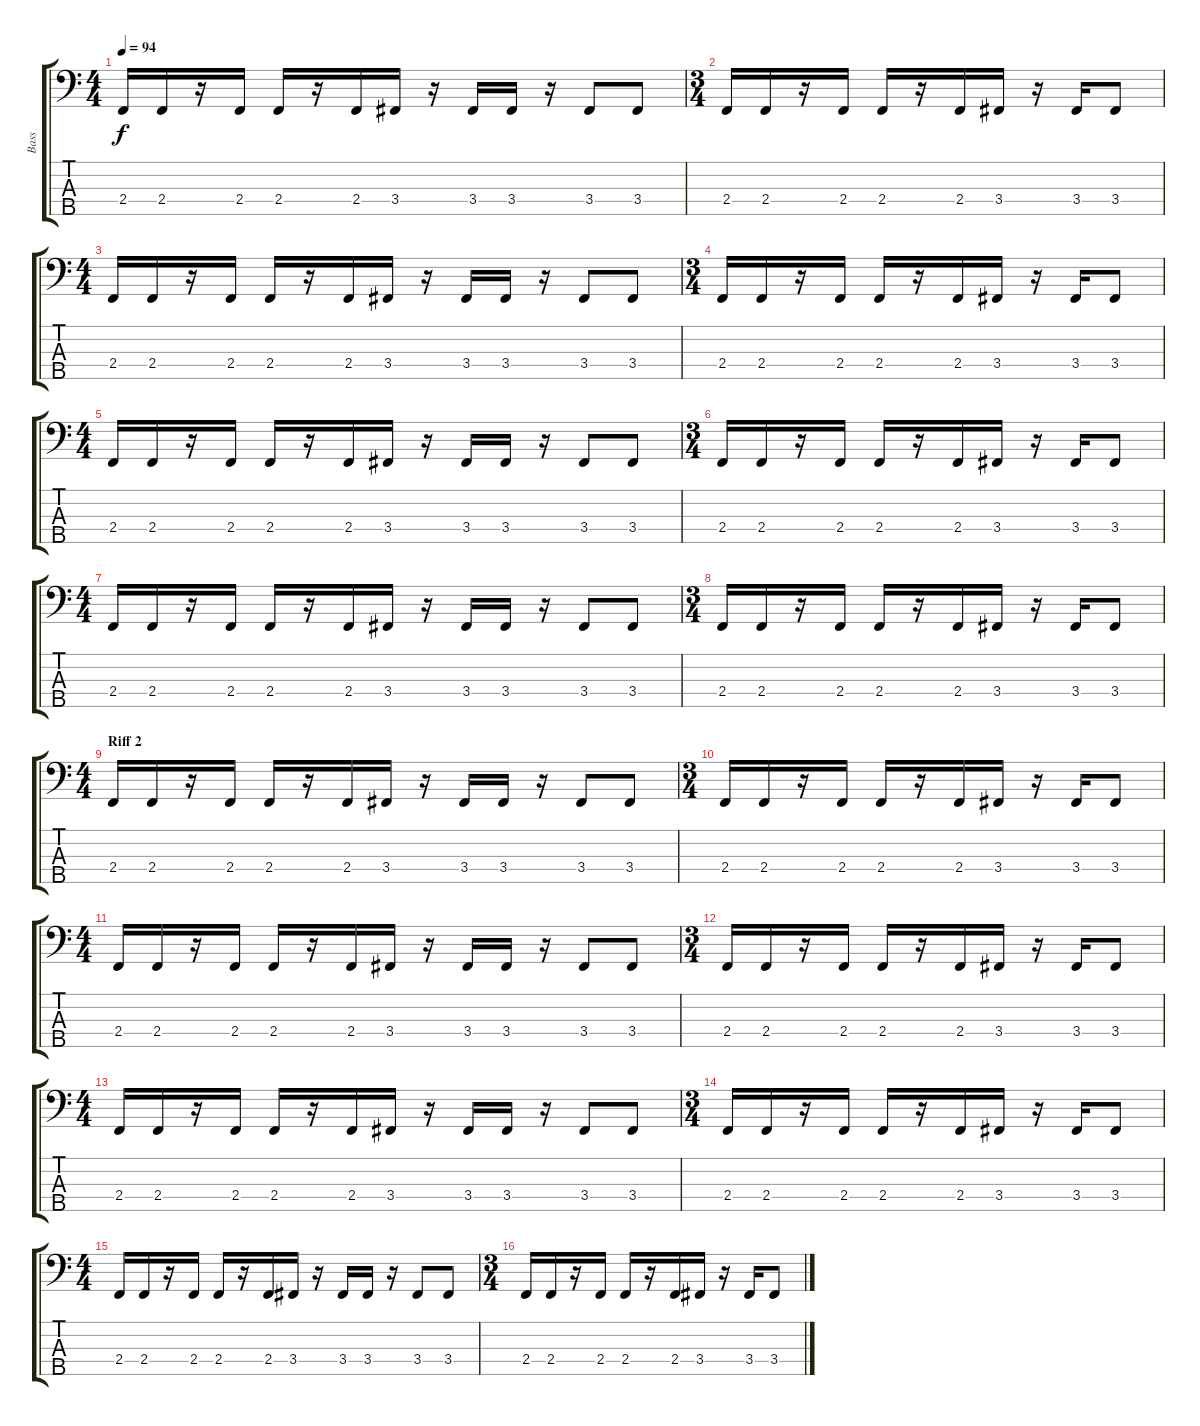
\track ("Bass" "Bass") {instrument electricbassfinger}
\staff {score tabs}
\tuning (Gb2 Db2 Ab1 Eb1 Bb0) {hide}
\ts (4 4)
\tempo 94
\clef f4
\ks c
2.4.16{dy f} 2.4.16 r.16 2.4.16 2.4.16 r.16 2.4.16 3.4.16 r.16 3.4.16 3.4.16 r.16 3.4.8 3.4.8 |
\ts (3 4)
2.4.16 2.4.16 r.16 2.4.16 2.4.16 r.16 2.4.16 3.4.16 r.16 3.4.16 3.4.8 |
\ts (4 4)
2.4.16 2.4.16 r.16 2.4.16 2.4.16 r.16 2.4.16 3.4.16 r.16 3.4.16 3.4.16 r.16 3.4.8 3.4.8 |
\ts (3 4)
2.4.16 2.4.16 r.16 2.4.16 2.4.16 r.16 2.4.16 3.4.16 r.16 3.4.16 3.4.8 |
\ts (4 4)
2.4.16 2.4.16 r.16 2.4.16 2.4.16 r.16 2.4.16 3.4.16 r.16 3.4.16 3.4.16 r.16 3.4.8 3.4.8 |
\ts (3 4)
2.4.16 2.4.16 r.16 2.4.16 2.4.16 r.16 2.4.16 3.4.16 r.16 3.4.16 3.4.8 |
\ts (4 4)
2.4.16 2.4.16 r.16 2.4.16 2.4.16 r.16 2.4.16 3.4.16 r.16 3.4.16 3.4.16 r.16 3.4.8 3.4.8 |
\ts (3 4)
2.4.16 2.4.16 r.16 2.4.16 2.4.16 r.16 2.4.16 3.4.16 r.16 3.4.16 3.4.8 |
\ts (4 4)
\section ("" "Riff 2")
2.4.16 2.4.16 r.16 2.4.16 2.4.16 r.16 2.4.16 3.4.16 r.16 3.4.16 3.4.16 r.16 3.4.8 3.4.8 |
\ts (3 4)
2.4.16 2.4.16 r.16 2.4.16 2.4.16 r.16 2.4.16 3.4.16 r.16 3.4.16 3.4.8 |
\ts (4 4)
2.4.16 2.4.16 r.16 2.4.16 2.4.16 r.16 2.4.16 3.4.16 r.16 3.4.16 3.4.16 r.16 3.4.8 3.4.8 |
\ts (3 4)
2.4.16 2.4.16 r.16 2.4.16 2.4.16 r.16 2.4.16 3.4.16 r.16 3.4.16 3.4.8 |
\ts (4 4)
2.4.16 2.4.16 r.16 2.4.16 2.4.16 r.16 2.4.16 3.4.16 r.16 3.4.16 3.4.16 r.16 3.4.8 3.4.8 |
\ts (3 4)
2.4.16 2.4.16 r.16 2.4.16 2.4.16 r.16 2.4.16 3.4.16 r.16 3.4.16 3.4.8 |
\ts (4 4)
2.4.16 2.4.16 r.16 2.4.16 2.4.16 r.16 2.4.16 3.4.16 r.16 3.4.16 3.4.16 r.16 3.4.8 3.4.8 |
\ts (3 4)
2.4.16 2.4.16 r.16 2.4.16 2.4.16 r.16 2.4.16 3.4.16 r.16 3.4.16 3.4.8
